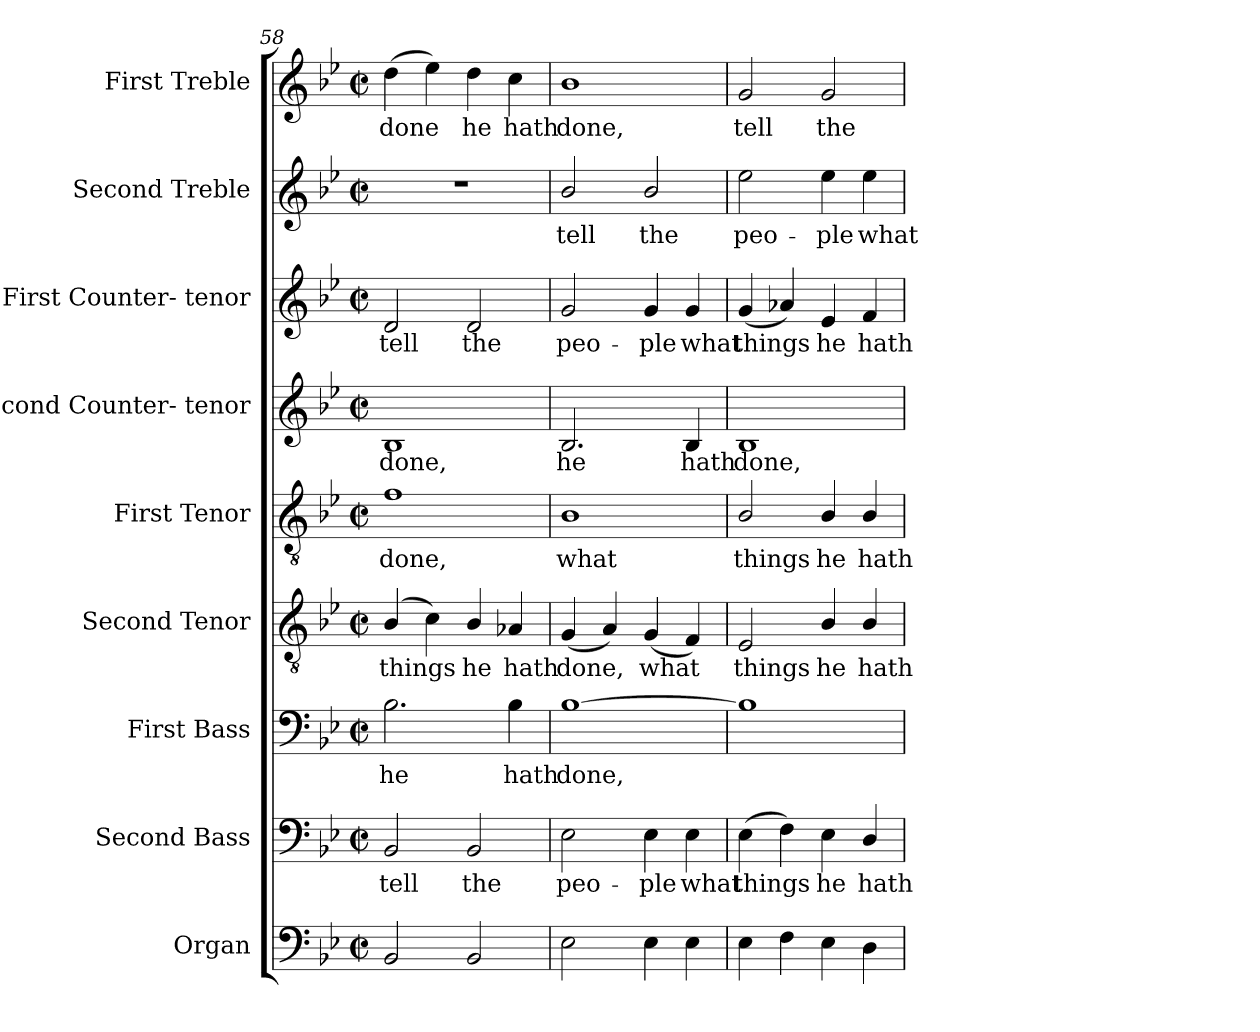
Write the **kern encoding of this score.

**kern	**kern	**text	**kern	**text	**kern	**text	**kern	**text	**kern	**text	**kern	**text	**kern	**text	**kern	**text
*part9	*part8	*part8	*part7	*part7	*part6	*part6	*part5	*part5	*part4	*part4	*part3	*part3	*part2	*part2	*part1	*part1
*staff9	*staff8	*staff8	*staff7	*staff7	*staff6	*staff6	*staff5	*staff5	*staff4	*staff4	*staff3	*staff3	*staff2	*staff2	*staff1	*staff1
*I"Organ	*I"Second Bass	*	*I"First Bass	*	*I"Second Tenor	*	*I"First Tenor	*	*I"Second Counter- tenor	*	*I"First Counter- tenor	*	*I"Second Treble	*	*I"First Treble	*
*I'Org.	*I'B2.	*	*I'B1.	*	*I'T2.	*	*I'T1.	*	*	*	*	*	*I'S2.	*	*I'S1.	*
*clefF4	*clefF4	*	*clefF4	*	*clefGv2	*	*clefGv2	*	*clefG2	*	*clefG2	*	*clefG2	*	*clefG2	*
*	*	*	*	*	*ITrd7c12	*	*ITrd7c12	*	*	*	*	*	*	*	*	*
*k[b-e-]	*k[b-e-]	*	*k[b-e-]	*	*k[b-e-]	*	*k[b-e-]	*	*k[b-e-]	*	*k[b-e-]	*	*k[b-e-]	*	*k[b-e-]	*
*B-:	*B-:	*	*B-:	*	*B-:	*	*B-:	*	*B-:	*	*B-:	*	*B-:	*	*B-:	*
*M2/2	*M2/2	*	*M2/2	*	*M2/2	*	*M2/2	*	*M2/2	*	*M2/2	*	*M2/2	*	*M2/2	*
*met(c|)	*met(c|)	*	*met(c|)	*	*met(c|)	*	*met(c|)	*	*met(c|)	*	*met(c|)	*	*met(c|)	*	*met(c|)	*
=58	=58	=58	=58	=58	=58	=58	=58	=58	=58	=58	=58	=58	=58	=58	=58	=58
!	!	!LO:LY:b:color=#000000	!	!	!	!	!	!	!	!	!	!	!	!	!	!
!	!	!	!	!LO:LY:b:color=#000000	!	!	!	!	!	!	!	!	!	!	!	!
!	!	!	!	!	!	!LO:LY:b:color=#000000	!	!	!	!	!	!	!	!	!	!
!	!	!	!	!	!	!	!	!LO:LY:b:color=#000000	!	!	!	!	!	!	!	!
!	!	!	!	!	!	!	!	!	!	!LO:LY:b:color=#000000	!	!	!	!	!	!
!	!	!	!	!	!	!	!	!	!	!	!	!LO:LY:b:color=#000000	!	!	!	!
!	!	!	!	!	!	!	!	!	!	!	!	!	!	!	!	!LO:LY:b:color=#000000
2BB-i/	2BB-i/	tell	2.B-i\	he	(4BB-i/	things	1Fi	done,	1B-i	done,	2di/	tell	1r	.	(4ddi\	done
.	.	.	.	.	4Ci\)	.	.	.	.	.	.	.	.	.	4ee-i\)	.
!	!	!LO:LY:b:color=#000000	!	!	!	!	!	!	!	!	!	!	!	!	!	!
!	!	!	!	!	!	!LO:LY:b:color=#000000	!	!	!	!	!	!	!	!	!	!
!	!	!	!	!	!	!	!	!	!	!	!	!LO:LY:b:color=#000000	!	!	!	!
!	!	!	!	!	!	!	!	!	!	!	!	!	!	!	!	!LO:LY:b:color=#000000
2BB-i/	2BB-i/	the	.	.	4BB-i/	he	.	.	.	.	2di/	the	.	.	4ddi\	he
!	!	!	!	!LO:LY:b:color=#000000	!	!	!	!	!	!	!	!	!	!	!	!
!	!	!	!	!	!	!LO:LY:b:color=#000000	!	!	!	!	!	!	!	!	!	!
!	!	!	!	!	!	!	!	!	!	!	!	!	!	!	!	!LO:LY:b:color=#000000
.	.	.	4B-i\	hath	4AA-Xi/	hath	.	.	.	.	.	.	.	.	4cci\	hath
=59	=59	=59	=59	=59	=59	=59	=59	=59	=59	=59	=59	=59	=59	=59	=59	=59
!	!	!LO:LY:b:color=#000000	!	!	!	!	!	!	!	!	!	!	!	!	!	!
!	!	!	!	!LO:LY:b:color=#000000	!	!	!	!	!	!	!	!	!	!	!	!
!	!	!	!	!	!	!LO:LY:b:color=#000000	!	!	!	!	!	!	!	!	!	!
!	!	!	!	!	!	!	!	!LO:LY:b:color=#000000	!	!	!	!	!	!	!	!
!	!	!	!	!	!	!	!	!	!	!LO:LY:b:color=#000000	!	!	!	!	!	!
!	!	!	!	!	!	!	!	!	!	!	!	!LO:LY:b:color=#000000	!	!	!	!
!	!	!	!	!	!	!	!	!	!	!	!	!	!	!LO:LY:b:color=#000000	!	!
!	!	!	!	!	!	!	!	!	!	!	!	!	!	!	!	!LO:LY:b:color=#000000
2E-i\	2E-i\	peo-	[1B-i	done,	(4GGi/	done,	1BB-i	what	2.B-i/	he	2gi/	peo-	2b-i/	tell	1b-i	done,
.	.	.	.	.	4AAi/)	.	.	.	.	.	.	.	.	.	.	.
!	!	!LO:LY:b:color=#000000	!	!	!	!	!	!	!	!	!	!	!	!	!	!
!	!	!	!	!	!	!LO:LY:b:color=#000000	!	!	!	!	!	!	!	!	!	!
!	!	!	!	!	!	!	!	!	!	!	!	!LO:LY:b:color=#000000	!	!	!	!
!	!	!	!	!	!	!	!	!	!	!	!	!	!	!LO:LY:b:color=#000000	!	!
4E-i\	4E-i\	-ple	.	.	(4GGi/	what	.	.	.	.	4gi/	-ple	2b-i/	the	.	.
!	!	!LO:LY:b:color=#000000	!	!	!	!	!	!	!	!	!	!	!	!	!	!
!	!	!	!	!	!	!	!	!	!	!LO:LY:b:color=#000000	!	!	!	!	!	!
!	!	!	!	!	!	!	!	!	!	!	!	!LO:LY:b:color=#000000	!	!	!	!
4E-i\	4E-i\	what	.	.	4FFi/)	.	.	.	4B-i/	hath	4gi/	what	.	.	.	.
=60	=60	=60	=60	=60	=60	=60	=60	=60	=60	=60	=60	=60	=60	=60	=60	=60
!	!	!LO:LY:b:color=#000000	!	!	!	!	!	!	!	!	!	!	!	!	!	!
!	!	!	!	!	!	!LO:LY:b:color=#000000	!	!	!	!	!	!	!	!	!	!
!	!	!	!	!	!	!	!	!LO:LY:b:color=#000000	!	!	!	!	!	!	!	!
!	!	!	!	!	!	!	!	!	!	!LO:LY:b:color=#000000	!	!	!	!	!	!
!	!	!	!	!	!	!	!	!	!	!	!	!LO:LY:b:color=#000000	!	!	!	!
!	!	!	!	!	!	!	!	!	!	!	!	!	!	!LO:LY:b:color=#000000	!	!
!	!	!	!	!	!	!	!	!	!	!	!	!	!	!	!	!LO:LY:b:color=#000000
4E-i\	(4E-i\	things	1B-i]	.	2EE-i/	things	2BB-i/	things	1B-i	done,	(4gi/	things	2ee-i\	peo-	2gi/	tell
4Fi\	4Fi\)	.	.	.	.	.	.	.	.	.	4a-Xi/)	.	.	.	.	.
!	!	!LO:LY:b:color=#000000	!	!	!	!	!	!	!	!	!	!	!	!	!	!
!	!	!	!	!	!	!LO:LY:b:color=#000000	!	!	!	!	!	!	!	!	!	!
!	!	!	!	!	!	!	!	!LO:LY:b:color=#000000	!	!	!	!	!	!	!	!
!	!	!	!	!	!	!	!	!	!	!	!	!LO:LY:b:color=#000000	!	!	!	!
!	!	!	!	!	!	!	!	!	!	!	!	!	!	!LO:LY:b:color=#000000	!	!
!	!	!	!	!	!	!	!	!	!	!	!	!	!	!	!	!LO:LY:b:color=#000000
4E-i\	4E-i\	he	.	.	4BB-i/	he	4BB-i/	he	.	.	4e-i/	he	4ee-i\	-ple	2gi/	the
!	!	!LO:LY:b:color=#000000	!	!	!	!	!	!	!	!	!	!	!	!	!	!
!	!	!	!	!	!	!LO:LY:b:color=#000000	!	!	!	!	!	!	!	!	!	!
!	!	!	!	!	!	!	!	!LO:LY:b:color=#000000	!	!	!	!	!	!	!	!
!	!	!	!	!	!	!	!	!	!	!	!	!LO:LY:b:color=#000000	!	!	!	!
!	!	!	!	!	!	!	!	!	!	!	!	!	!	!LO:LY:b:color=#000000	!	!
4Di\	4Di/	hath	.	.	4BB-i/	hath	4BB-i/	hath	.	.	4fi/	hath	4ee-i\	what	.	.
=	=	=	=	=	=	=	=	=	=	=	=	=	=	=	=	=
*-	*-	*-	*-	*-	*-	*-	*-	*-	*-	*-	*-	*-	*-	*-	*-	*-
